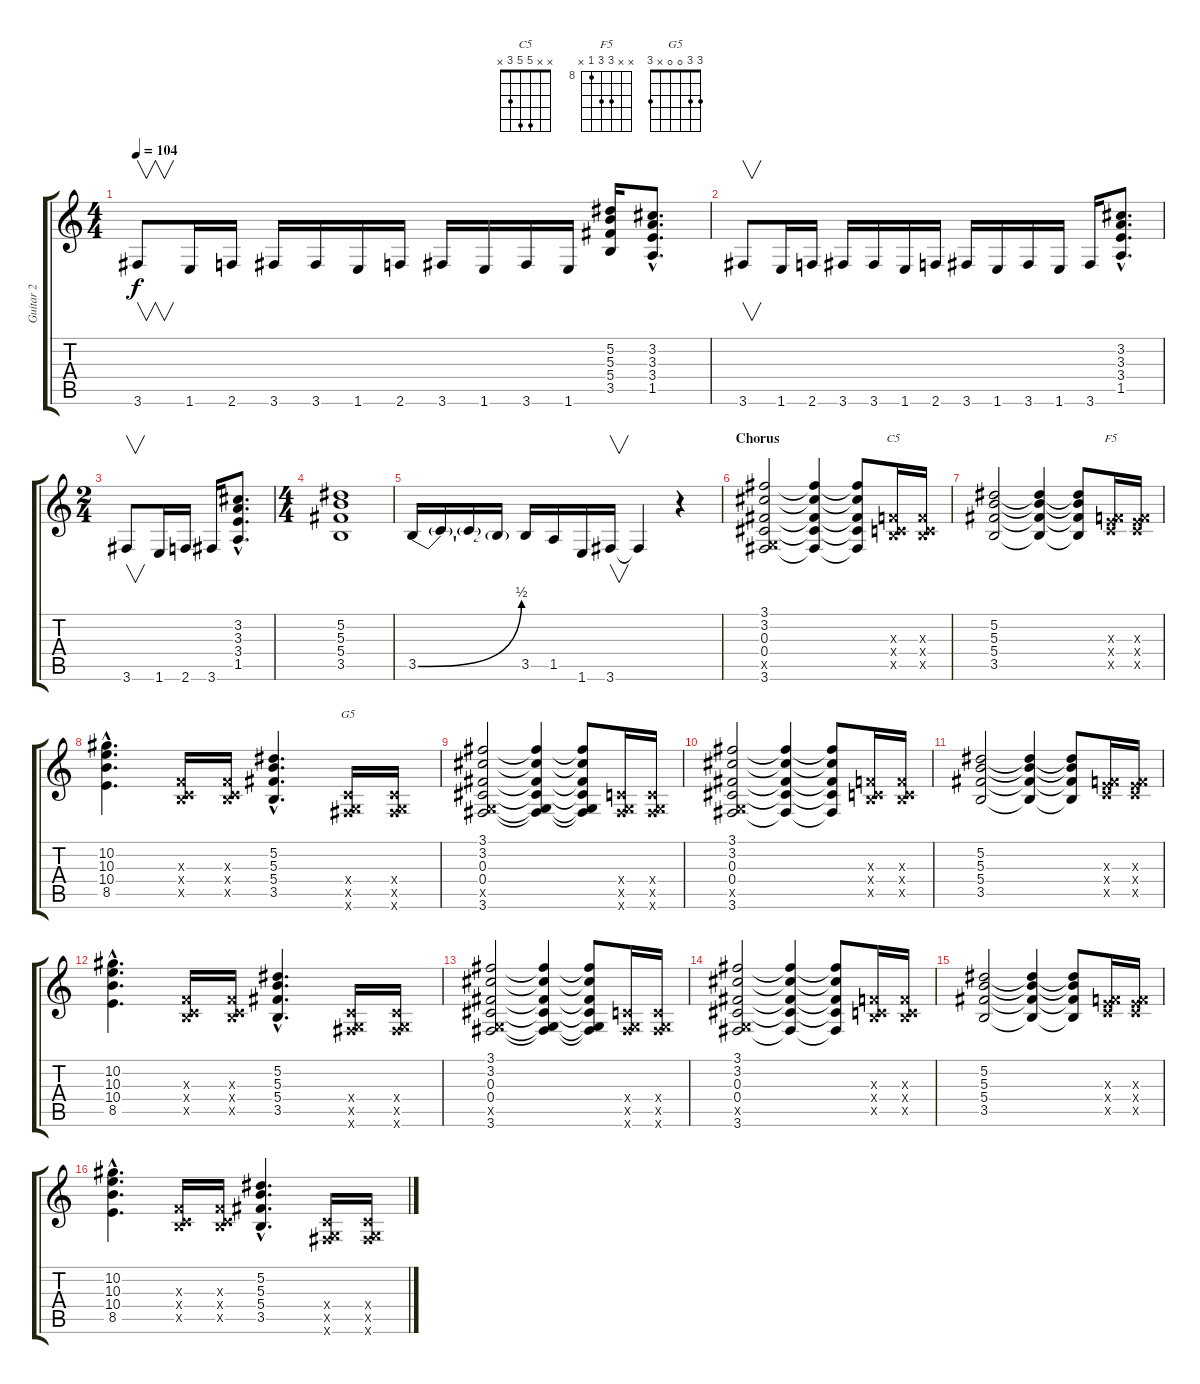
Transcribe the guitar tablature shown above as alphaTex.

\track ("Guitar 2" "Guitar 2") {instrument overdrivenguitar}
\staff {score tabs}
\tuning (Eb4 Bb3 Gb3 Db3 Ab2 Eb2) {hide}
\chord ("C5" x x 5 5 3 x)
\chord ("F5" x x 10 10 8 x) {firstfret 8}
\chord ("G5" 3 3 0 0 x 3)
\ts (4 4)
\tempo 104
\clef g2
\ks c
3.6.8{v dy f} 1.6.16 2.6.16 3.6.16 3.6.16 1.6.16 2.6.16 3.6.16 1.6.16 3.6.16 1.6.16 (5.2 5.3 5.4 3.5).16 (3.2{hac} 3.3{hac} 3.4{hac} 1.5{hac}).8{d} |
3.6.8{v} 1.6.16 2.6.16 3.6.16 3.6.16 1.6.16 2.6.16 3.6.16 1.6.16 3.6.16 1.6.16 3.6.16 (3.2{hac} 3.3{hac} 3.4{hac} 1.5{hac}).8{d} |
\ts (2 4)
3.6.8{v} 1.6.16 2.6.16 3.6.16 (3.2{hac} 3.3{hac} 3.4{hac} 1.5{hac}).8{d} |
\ts (4 4)
(5.2 5.3 5.4 3.5).1 |
3.5{be (bend 0 0 60 2)}.16 3.5{t}.16 3.5{t}.16 3.5{t}.16 3.5.16 1.5.16 1.6.16 3.6.16{v} 3.6{t}.4 r.4 |
\section ("" "Chorus")
(3.1 3.2 0.3 0.4 -1.5{x} 3.6).2 (3.1{t} 3.2{t} 0.3{t} 0.4{t} 3.6{t}).4 (3.1{t} 3.2{t} 0.3{t} 0.4{t} 3.6{t}).8 (-1.3{x} -1.4{x} 3.5{x}).16{ch "C5"} (-1.3{x} -1.4{x} 3.5{x}).16 |
(5.2 5.3 5.4 3.5).2 (5.2{t} 5.3{t} 5.4{t} 3.5{t}).4 (5.2{t} 5.3{t} 5.4{t} 3.5{t}).8 (-1.3{x} -1.4{x} 8.5{x}).16{ch "F5"} (-1.3{x} -1.4{x} 8.5{x}).16 |
(10.2{hac} 10.3{hac} 10.4{hac} 8.5{hac}).4{d} (-1.3{x} -1.4{x} 3.5{x}).16 (-1.3{x} -1.4{x} 3.5{x}).16 (5.2{hac} 5.3{hac} 5.4{hac} 3.5{hac}).4{d} (-1.4{x} -1.5{x} 3.6{x}).16{ch "G5"} (-1.4{x} -1.5{x} 3.6{x}).16 |
(3.1 3.2 0.3 0.4 -1.5{x} 3.6).2 (3.1{t} 3.2{t} 0.3{t} 0.4{t} -1.5{t} 3.6{t}).4 (3.1{t} 3.2{t} 0.3{t} 0.4{t} -1.5{t} 3.6{t}).8 (-1.4{x} -1.5{x} 3.6{x}).16 (-1.4{x} -1.5{x} 3.6{x}).16 |
(3.1 3.2 0.3 0.4 -1.5{x} 3.6).2 (3.1{t} 3.2{t} 0.3{t} 0.4{t} 3.6{t}).4 (3.1{t} 3.2{t} 0.3{t} 0.4{t} 3.6{t}).8 (-1.3{x} -1.4{x} 3.5{x}).16 (-1.3{x} -1.4{x} 3.5{x}).16 |
(5.2 5.3 5.4 3.5).2 (5.2{t} 5.3{t} 5.4{t} 3.5{t}).4 (5.2{t} 5.3{t} 5.4{t} 3.5{t}).8 (-1.3{x} -1.4{x} 8.5{x}).16 (-1.3{x} -1.4{x} 8.5{x}).16 |
(10.2{hac} 10.3{hac} 10.4{hac} 8.5{hac}).4{d} (-1.3{x} -1.4{x} 3.5{x}).16 (-1.3{x} -1.4{x} 3.5{x}).16 (5.2{hac} 5.3{hac} 5.4{hac} 3.5{hac}).4{d} (-1.4{x} -1.5{x} 3.6{x}).16 (-1.4{x} -1.5{x} 3.6{x}).16 |
(3.1 3.2 0.3 0.4 -1.5{x} 3.6).2 (3.1{t} 3.2{t} 0.3{t} 0.4{t} -1.5{t} 3.6{t}).4 (3.1{t} 3.2{t} 0.3{t} 0.4{t} -1.5{t} 3.6{t}).8 (-1.4{x} -1.5{x} 3.6{x}).16 (-1.4{x} -1.5{x} 3.6{x}).16 |
(3.1 3.2 0.3 0.4 -1.5{x} 3.6).2 (3.1{t} 3.2{t} 0.3{t} 0.4{t} 3.6{t}).4 (3.1{t} 3.2{t} 0.3{t} 0.4{t} 3.6{t}).8 (-1.3{x} -1.4{x} 3.5{x}).16 (-1.3{x} -1.4{x} 3.5{x}).16 |
(5.2 5.3 5.4 3.5).2 (5.2{t} 5.3{t} 5.4{t} 3.5{t}).4 (5.2{t} 5.3{t} 5.4{t} 3.5{t}).8 (-1.3{x} -1.4{x} 8.5{x}).16 (-1.3{x} -1.4{x} 8.5{x}).16 |
(10.2{hac} 10.3{hac} 10.4{hac} 8.5{hac}).4{d} (-1.3{x} -1.4{x} 3.5{x}).16 (-1.3{x} -1.4{x} 3.5{x}).16 (5.2{hac} 5.3{hac} 5.4{hac} 3.5{hac}).4{d} (-1.4{x} -1.5{x} 3.6{x}).16 (-1.4{x} -1.5{x} 3.6{x}).16
